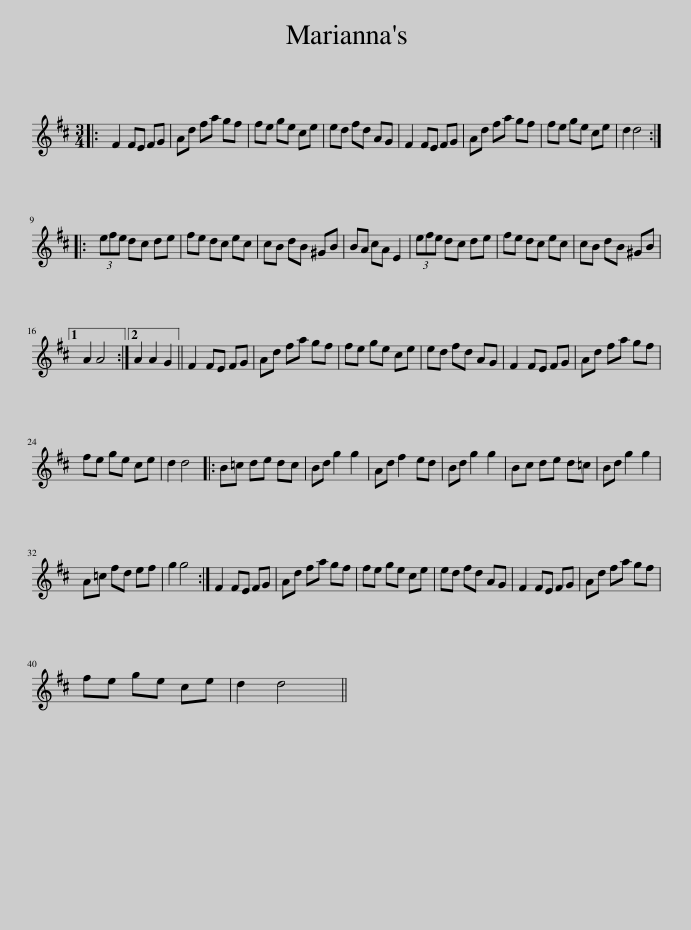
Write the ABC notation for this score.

X:1
L:1/8
M:3/4
I:linebreak $
K:D
V:1 treble
V:1
|: F2 FE FG | Ad fa gf | fe ge ce | ed fd AG | F2 FE FG | %5
 Ad fa gf | fe ge ce | d2 d4 ::$ (3efe dc de | fe dc ec | %10
 cB dB ^GB | BA cA E2 | (3efe dc de | fe dc ec | cB dB ^GB |1$ %15
 A2 A4 :|2 A2 A2 G2 || F2 FE FG | Ad fa gf | fe ge ce | %20
 ed fd AG | F2 FE FG | Ad fa gf |$ fe ge ce | d2 d4 |: %25
 B=c de dc | Bd g2 g2 | Ad f2 ed | Bd g2 g2 | Bc de d=c | %30
 Bd g2 g2 |$ A=c fd ef | g2 g4 :| F2 FE FG | Ad fa gf | %35
 fe ge ce | ed fd AG | F2 FE FG | Ad fa gf |$ fe ge ce | %40
 d2 d4 || %41
